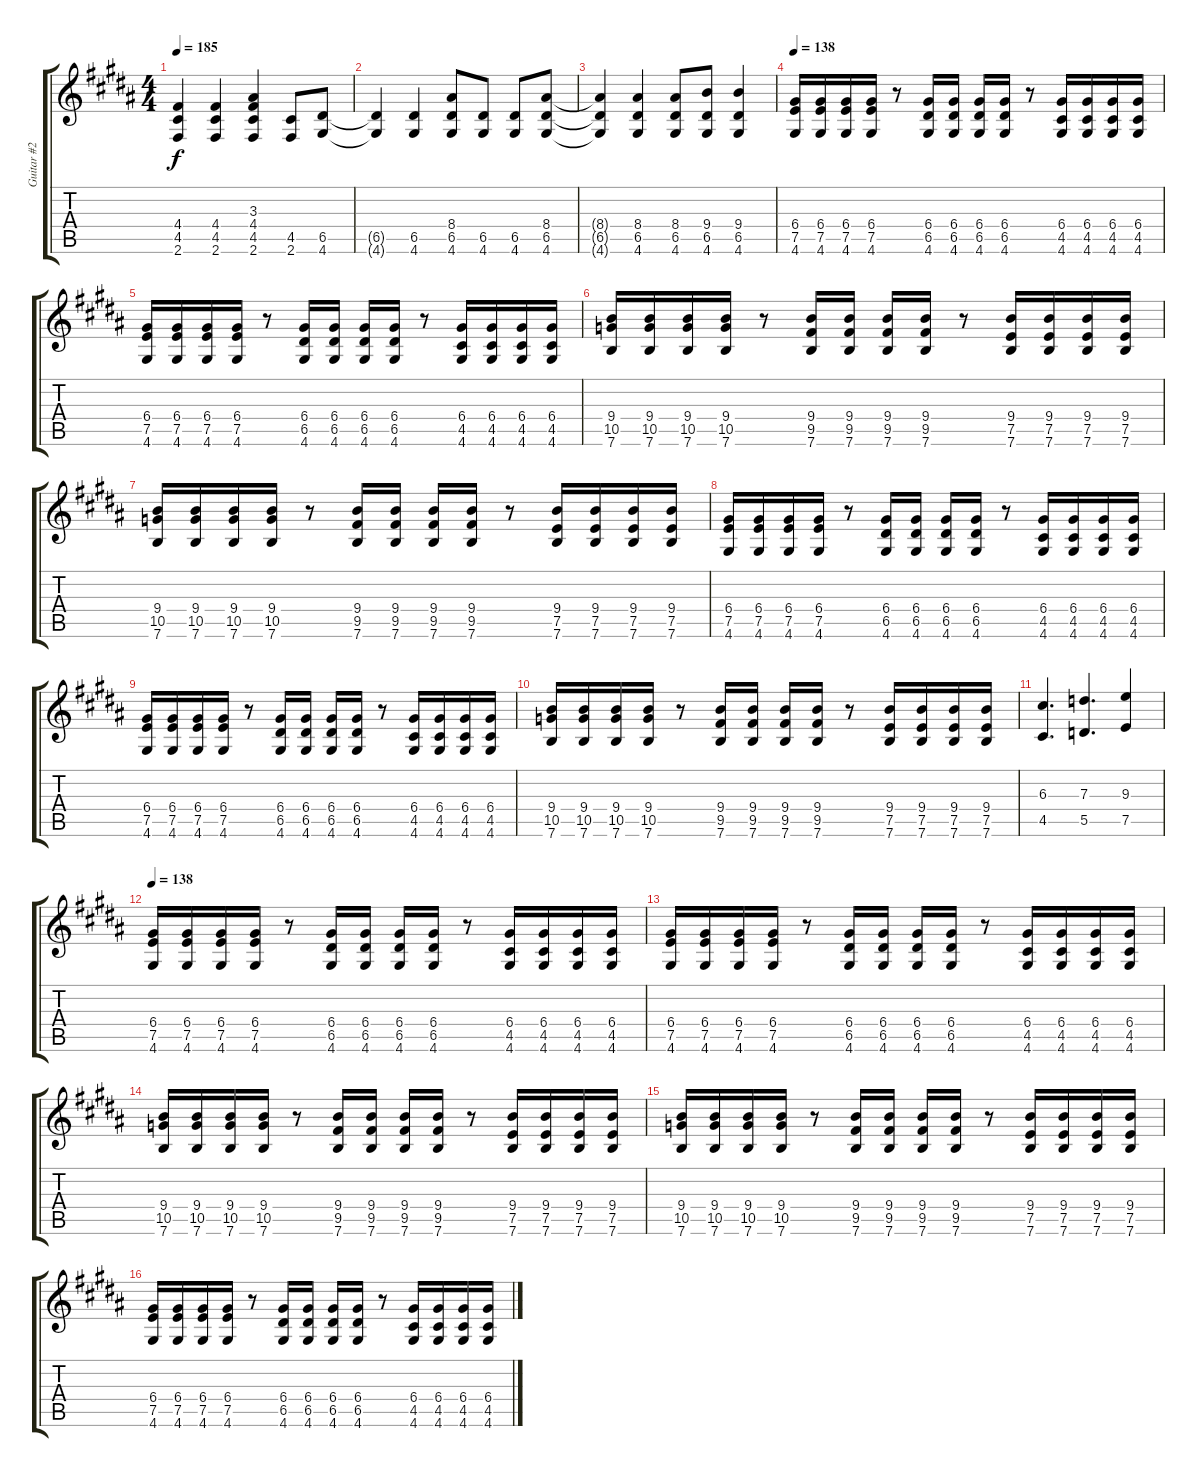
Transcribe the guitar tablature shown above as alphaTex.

\track ("Guitar #2" "Guitar #2") {instrument distortionguitar}
\staff {score tabs}
\tuning (E4 B3 G3 D3 A2 E2) {hide}
\ts (4 4)
\tempo 185
\clef g2
\ks g#minor
(4.4{t} 4.5{t} 2.6{t}).4{dy f} (4.4 4.5 2.6).4 (3.3 4.4 4.5 2.6).4 (4.5 2.6).8 (6.5 4.6).8 |
(6.5{t} 4.6{t}).4 (6.5 4.6).4 (8.4 6.5 4.6).8 (6.5 4.6).8 (6.5 4.6).8 (8.4 6.5 4.6).8 |
(8.4{t} 6.5{t} 4.6{t}).4 (8.4 6.5 4.6).4 (8.4 6.5 4.6).8 (9.4 6.5 4.6).8 (9.4 6.5 4.6).4 |
\tempo 150
\tempo 138
\ks b
(6.4 7.5 4.6).16 (6.4 7.5 4.6).16 (6.4 7.5 4.6).16 (6.4 7.5 4.6).16 r.8 (6.4 6.5 4.6).16 (6.4 6.5 4.6).16 (6.4 6.5 4.6).16 (6.4 6.5 4.6).16 r.8 (6.4 4.5 4.6).16 (6.4 4.5 4.6).16 (6.4 4.5 4.6).16 (6.4 4.5 4.6).16 |
\ks g#minor
(6.4 7.5 4.6).16 (6.4 7.5 4.6).16 (6.4 7.5 4.6).16 (6.4 7.5 4.6).16 r.8 (6.4 6.5 4.6).16 (6.4 6.5 4.6).16 (6.4 6.5 4.6).16 (6.4 6.5 4.6).16 r.8 (6.4 4.5 4.6).16 (6.4 4.5 4.6).16 (6.4 4.5 4.6).16 (6.4 4.5 4.6).16 |
(9.4 10.5 7.6).16 (9.4 10.5 7.6).16 (9.4 10.5 7.6).16 (9.4 10.5 7.6).16 r.8 (9.4 9.5 7.6).16 (9.4 9.5 7.6).16 (9.4 9.5 7.6).16 (9.4 9.5 7.6).16 r.8 (9.4 7.5 7.6).16 (9.4 7.5 7.6).16 (9.4 7.5 7.6).16 (9.4 7.5 7.6).16 |
(9.4 10.5 7.6).16 (9.4 10.5 7.6).16 (9.4 10.5 7.6).16 (9.4 10.5 7.6).16 r.8 (9.4 9.5 7.6).16 (9.4 9.5 7.6).16 (9.4 9.5 7.6).16 (9.4 9.5 7.6).16 r.8 (9.4 7.5 7.6).16 (9.4 7.5 7.6).16 (9.4 7.5 7.6).16 (9.4 7.5 7.6).16 |
\ks b
(6.4 7.5 4.6).16 (6.4 7.5 4.6).16 (6.4 7.5 4.6).16 (6.4 7.5 4.6).16 r.8 (6.4 6.5 4.6).16 (6.4 6.5 4.6).16 (6.4 6.5 4.6).16 (6.4 6.5 4.6).16 r.8 (6.4 4.5 4.6).16 (6.4 4.5 4.6).16 (6.4 4.5 4.6).16 (6.4 4.5 4.6).16 |
\ks g#minor
(6.4 7.5 4.6).16 (6.4 7.5 4.6).16 (6.4 7.5 4.6).16 (6.4 7.5 4.6).16 r.8 (6.4 6.5 4.6).16 (6.4 6.5 4.6).16 (6.4 6.5 4.6).16 (6.4 6.5 4.6).16 r.8 (6.4 4.5 4.6).16 (6.4 4.5 4.6).16 (6.4 4.5 4.6).16 (6.4 4.5 4.6).16 |
(9.4 10.5 7.6).16 (9.4 10.5 7.6).16 (9.4 10.5 7.6).16 (9.4 10.5 7.6).16 r.8 (9.4 9.5 7.6).16 (9.4 9.5 7.6).16 (9.4 9.5 7.6).16 (9.4 9.5 7.6).16 r.8 (9.4 7.5 7.6).16 (9.4 7.5 7.6).16 (9.4 7.5 7.6).16 (9.4 7.5 7.6).16 |
(6.3 4.5).4{d} (7.3 5.5).4{d} (9.3 7.5).4 |
\tempo 150
\tempo 138
\ks b
(6.4 7.5 4.6).16 (6.4 7.5 4.6).16 (6.4 7.5 4.6).16 (6.4 7.5 4.6).16 r.8 (6.4 6.5 4.6).16 (6.4 6.5 4.6).16 (6.4 6.5 4.6).16 (6.4 6.5 4.6).16 r.8 (6.4 4.5 4.6).16 (6.4 4.5 4.6).16 (6.4 4.5 4.6).16 (6.4 4.5 4.6).16 |
\ks g#minor
(6.4 7.5 4.6).16 (6.4 7.5 4.6).16 (6.4 7.5 4.6).16 (6.4 7.5 4.6).16 r.8 (6.4 6.5 4.6).16 (6.4 6.5 4.6).16 (6.4 6.5 4.6).16 (6.4 6.5 4.6).16 r.8 (6.4 4.5 4.6).16 (6.4 4.5 4.6).16 (6.4 4.5 4.6).16 (6.4 4.5 4.6).16 |
(9.4 10.5 7.6).16 (9.4 10.5 7.6).16 (9.4 10.5 7.6).16 (9.4 10.5 7.6).16 r.8 (9.4 9.5 7.6).16 (9.4 9.5 7.6).16 (9.4 9.5 7.6).16 (9.4 9.5 7.6).16 r.8 (9.4 7.5 7.6).16 (9.4 7.5 7.6).16 (9.4 7.5 7.6).16 (9.4 7.5 7.6).16 |
(9.4 10.5 7.6).16 (9.4 10.5 7.6).16 (9.4 10.5 7.6).16 (9.4 10.5 7.6).16 r.8 (9.4 9.5 7.6).16 (9.4 9.5 7.6).16 (9.4 9.5 7.6).16 (9.4 9.5 7.6).16 r.8 (9.4 7.5 7.6).16 (9.4 7.5 7.6).16 (9.4 7.5 7.6).16 (9.4 7.5 7.6).16 |
\ks b
(6.4 7.5 4.6).16 (6.4 7.5 4.6).16 (6.4 7.5 4.6).16 (6.4 7.5 4.6).16 r.8 (6.4 6.5 4.6).16 (6.4 6.5 4.6).16 (6.4 6.5 4.6).16 (6.4 6.5 4.6).16 r.8 (6.4 4.5 4.6).16 (6.4 4.5 4.6).16 (6.4 4.5 4.6).16 (6.4 4.5 4.6).16
